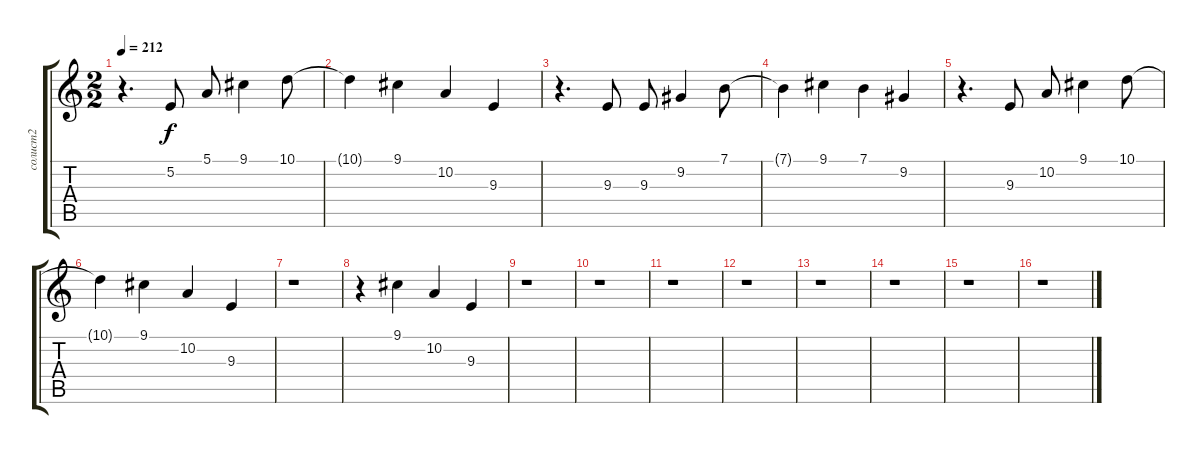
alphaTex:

\track ("солист2" "солист2") {instrument acousticgrandpiano}
\staff {score tabs}
\tuning (E4 B3 G3 D3 A2 E2) {hide}
\ts (2 2)
\tempo 212
\clef g2
\ks c
r.4{d dy f instrument acousticgrandpiano} 5.2.8 5.1.8 9.1.4 10.1.8 |
10.1{t}.4 9.1.4 10.2.4 9.3.4 |
r.4{d} 9.3.8 9.3.8 9.2.4 7.1.8 |
7.1{t}.4 9.1.4 7.1.4 9.2.4 |
r.4{d} 9.3.8 10.2.8 9.1.4 10.1.8 |
10.1{t}.4 9.1.4 10.2.4 9.3.4 |
r.1 |
r.4 9.1.4 10.2.4 9.3.4 |
r.1 |
r.1 |
r.1 |
r.1 |
r.1 |
r.1 |
r.1 |
r.1
